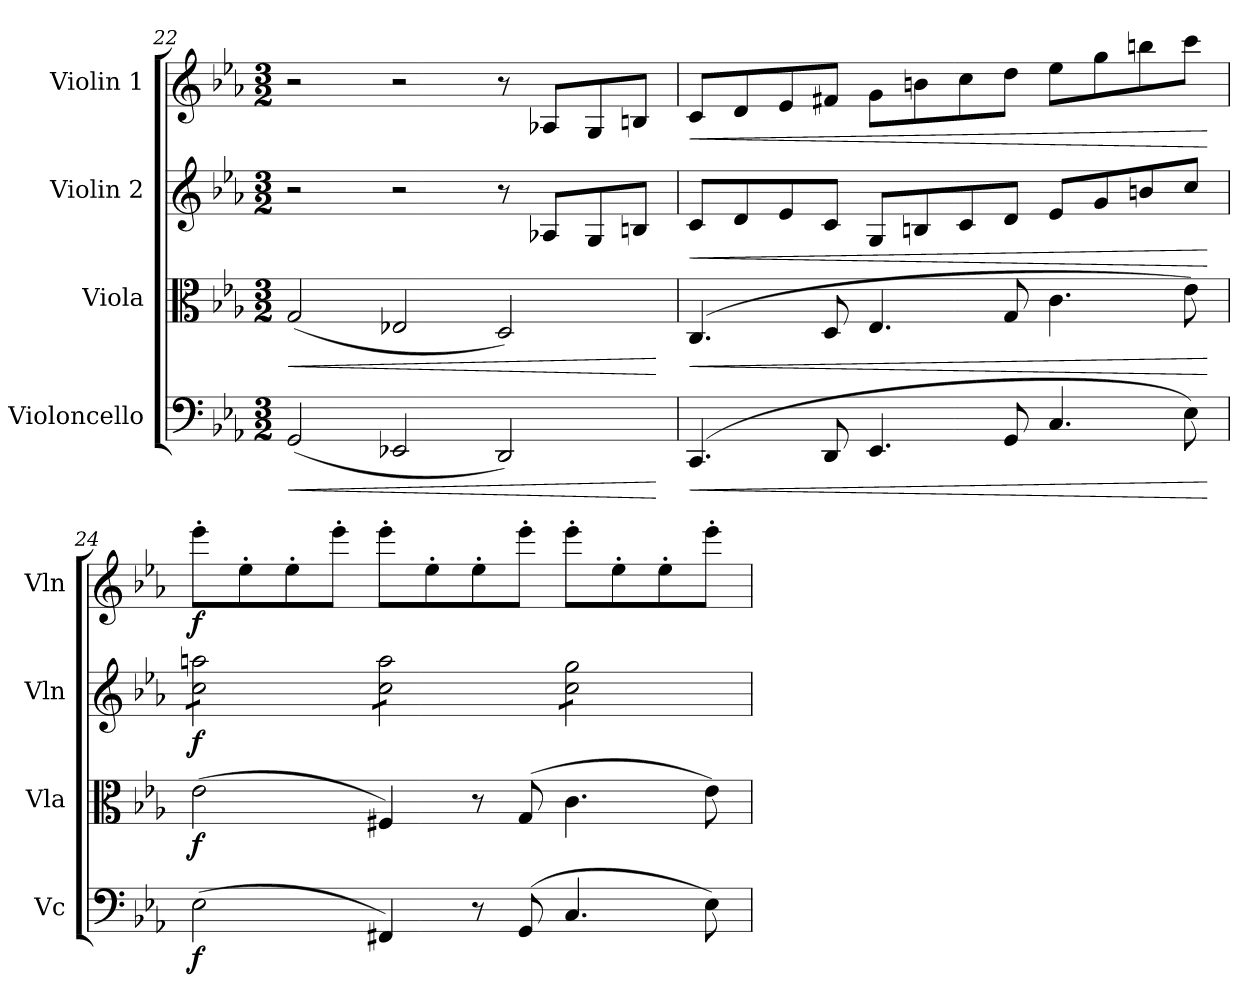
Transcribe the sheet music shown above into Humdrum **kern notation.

**kern	**dynam	**kern	**dynam	**kern	**dynam	**kern	**dynam
*part4	*part4	*part3	*part3	*part2	*part2	*part1	*part1
*staff4	*staff4	*staff3	*staff3	*staff2	*staff2	*staff1	*staff1
*I"Violoncello	*	*I"Viola	*	*I"Violin 2	*	*I"Violin 1	*
*I'Vc	*	*I'Vla	*	*I'Vln	*	*I'Vln	*
!!LO:PB:g=z
*clefF4	*	*clefC3	*	*clefG2	*	*clefG2	*
*k[b-e-a-]	*	*k[b-e-a-]	*	*k[b-e-a-]	*	*k[b-e-a-]	*
*M3/2	*	*M3/2	*	*M3/2	*	*M3/2	*
=22	=22	=22	=22	=22	=22	=22	=22
!	!LO:HP:b	!	!LO:HP:b	!	!	!	!
(2GG/	<	(2G/	<	2r	.	2r	.
2EE-X/	.	2E-X/	.	2r	.	2r	.
2DD/)	.	2D/)	.	8r	.	8r	.
.	.	.	.	8A-X/L	.	8A-X/L	.
.	.	.	.	8G/	.	8G/	.
.	.	.	.	8Bn/J	.	8Bn/J	.
.	[	.	[	.	.	.	.
=23	=23	=23	=23	=23	=23	=23	=23
!	!LO:HP:b	!	!LO:HP:b	!	!LO:HP:b	!	!LO:HP:b
(4.CC/	<	(4.C/	<	8c/L	<	8c/L	<
.	.	.	.	8d/	.	8d/	.
.	.	.	.	8e-/	.	8e-/	.
8DD/	.	8D/	.	8c/J	.	8f#X/J	.
4.EE-/	.	4.E-/	.	8G/L	.	8g\L	.
.	.	.	.	8Bn/	.	8bn\	.
.	.	.	.	8c/	.	8cc\	.
8GG/	.	8G/	.	8d/J	.	8dd\J	.
4.C/	.	4.c\	.	8e-/L	.	8ee-\L	.
.	.	.	.	8g/	.	8gg\	.
.	.	.	.	8bn/	.	8bbn\	.
8E-\)	.	8e-\)	.	8cc/J	.	8ccc\J	.
.	[	.	[	.	[	.	[
=24	=24	=24	=24	=24	=24	=24	=24
!	!LO:DY:b	!	!LO:DY:b	!	!LO:DY:b	!	!LO:DY:b
*	*	*	*	*tremolo	*	*	*
(2E-\	f	(2e-\	f	8cc\ 8aan\L	f	8eee-'\L	f
.	.	.	.	8cc\ 8aan\	.	8ee-'\	.
.	.	.	.	8cc\ 8aan\	.	8ee-'\	.
.	.	.	.	8cc\ 8aan\J	.	8eee-'\J	.
4FF#X/)	.	4F#X/)	.	8cc\ 8aa\L	.	8eee-'\L	.
.	.	.	.	8cc\ 8aa\	.	8ee-'\	.
8r	.	8r	.	8cc\ 8aa\	.	8ee-'\	.
(8GG/	.	(8G/	.	8cc\ 8aa\J	.	8eee-'\J	.
4.C/	.	4.c\	.	8cc\ 8gg\L	.	8eee-'\L	.
.	.	.	.	8cc\ 8gg\	.	8ee-'\	.
.	.	.	.	8cc\ 8gg\	.	8ee-'\	.
8E-\)	.	8e-\)	.	8cc\ 8gg\J	.	8eee-'\J	.
*	*	*	*	*Xtremolo	*	*	*
=	=	=	=	=	=	=	=
*-	*-	*-	*-	*-	*-	*-	*-
